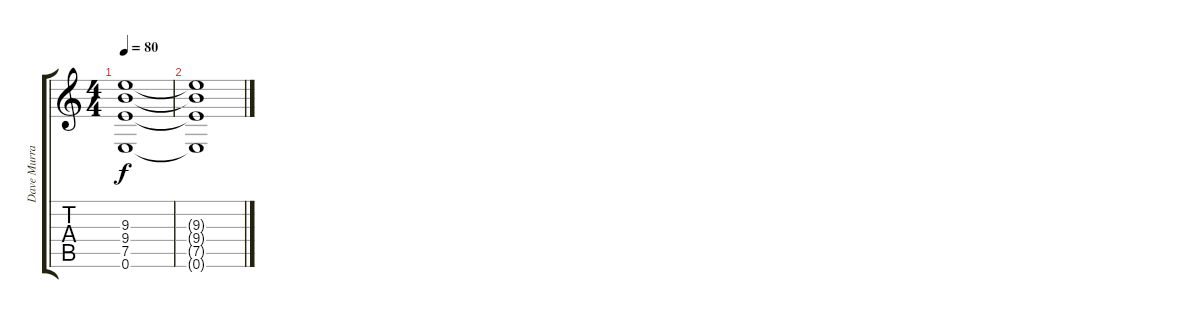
\track ("Dave Murray" "Dave Murra") {instrument distortionguitar}
\staff {score tabs}
\tuning (E4 B3 G3 D3 A2 E2) {hide}
\ts (4 4)
\tempo 80
\clef g2
\ks c
(9.3{t} 9.4{t} 7.5{t} 0.6{t}).1{dy f} |
(9.3{t} 9.4{t} 7.5{t} 0.6{t}).1
